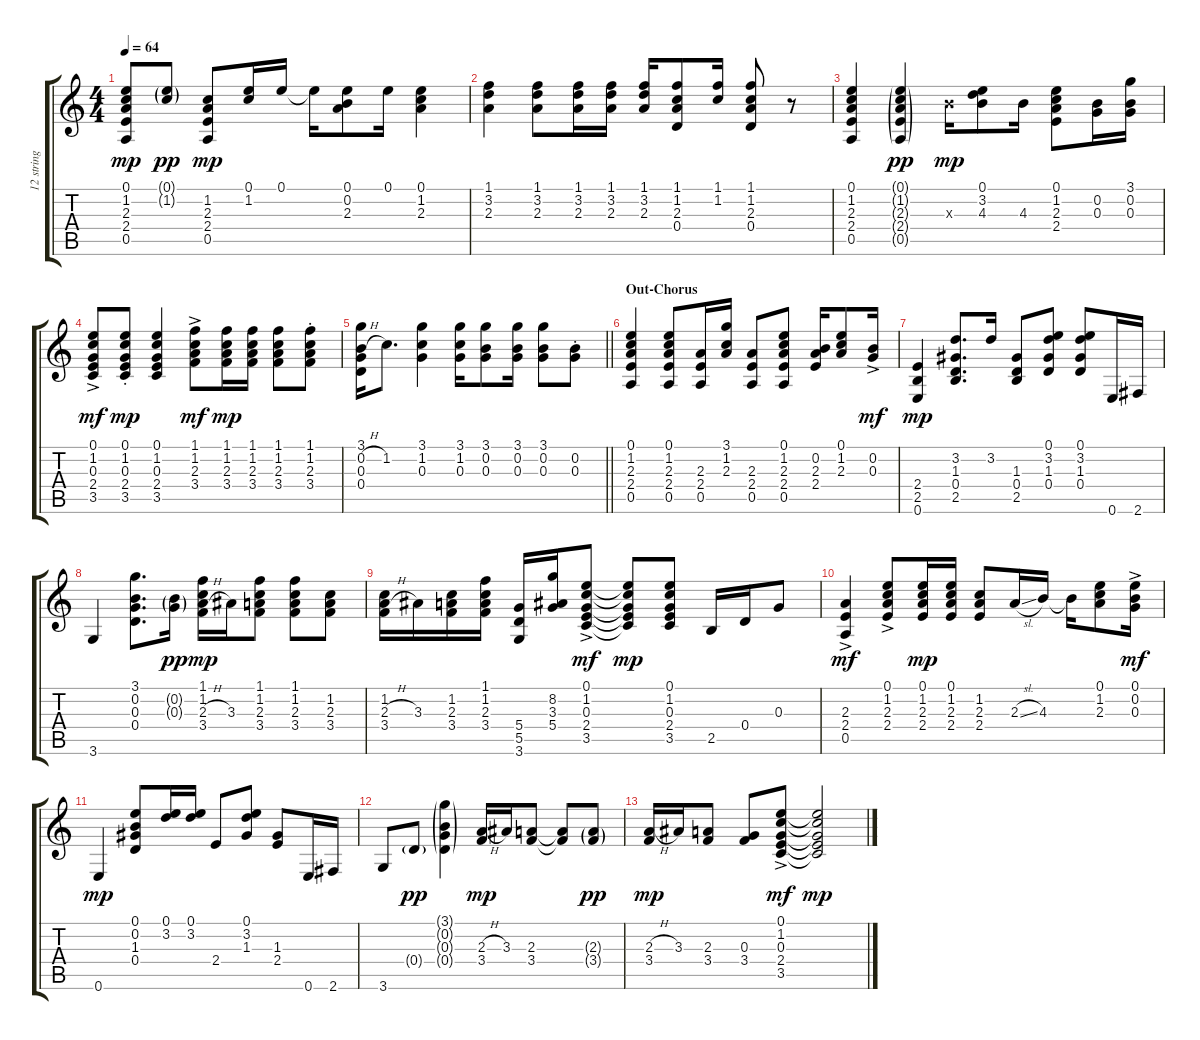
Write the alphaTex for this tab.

\track ("12 string" "12 string") {instrument acousticguitarnylon}
\staff {score tabs}
\tuning (E4 B3 G3 D3 A2 E2) {hide}
\ts (4 4)
\tempo 64
\clef g2
\ks c
(0.1 1.2 2.3 2.4 0.5).8{dy mp} (0.1{g} 1.2{g}).8{dy pp} (1.2 2.3 2.4 0.5).8{dy mp} (0.1 1.2).16 0.1.16 0.1{t}.16 (0.1 0.2 2.3).8 0.1.16 (0.1 1.2 2.3).4 |
(1.1 3.2 2.3).4 (1.1 3.2 2.3).8 (1.1 3.2 2.3).16 (1.1 3.2 2.3).16 (1.1 3.2 2.3).16 (1.1 1.2 2.3 0.4).8 (1.1 1.2).16 (1.1 1.2 2.3 0.4).8 r.8 |
(0.1 1.2 2.3 2.4 0.5).4 (0.1{g} 1.2{g} 2.3{g} 2.4{g} 0.5{g}).4{dy pp} 4.3{x}.16{dy mp} (0.1 3.2 4.3).8 4.3.16 (0.1 1.2 2.3 2.4).8 (0.2 0.3).16 (3.1 0.2 0.3).16 |
(0.1{ac} 1.2{ac} 0.3{ac} 2.4{ac} 3.5{ac}).8{dy mf} (0.1{st} 1.2{st} 0.3{st} 2.4{st} 3.5{st}).8{dy mp} (0.1 1.2 0.3 2.4 3.5).4 (1.1{ac} 1.2{ac} 2.3{ac} 3.4{ac}).8{dy mf} (1.1 1.2 2.3 3.4).16{dy mp} (1.1 1.2 2.3 3.4).16 (1.1 1.2 2.3 3.4).8 (1.1{st} 1.2{st} 2.3{st} 3.4{st}).8 |
\barLineRight lightlight
(3.1 0.2{h} 0.3 0.4).16 1.2.8{d} (3.1 1.2 0.3).4 (3.1 1.2 0.3).16 (3.1 0.2 0.3).8 (3.1 0.2 0.3).16 (3.1 0.2 0.3).8 (0.2{st} 0.3{st}).8 |
\section ("" "Out-Chorus")
(0.1 1.2 2.3 2.4 0.5).4 (0.1 1.2 2.3 2.4 0.5).8 (2.3 2.4 0.5).16 (3.1 1.2 2.3).16 (2.3 2.4 0.5).8 (0.1 1.2 2.3 2.4 0.5).8 (0.2 2.3 2.4).16 (0.1 1.2 2.3).8 (0.2{ac} 0.3{ac}).16{dy mf} |
(2.4 2.5 0.6).4{dy mp} (3.2 1.3 0.4 2.5).8{d} 3.2.16 (1.3 0.4 2.5).8 (0.1 3.2 1.3 0.4).8 (0.1 3.2 1.3 0.4).8 0.6.16 2.6.16 |
3.6.4 (3.1 0.2 0.3 0.4).8{d} (0.2{g} 0.3{g}).16{dy pp} (1.1 1.2 2.3{h} 3.4).16{dy mp} 3.3.16 (1.1 1.2 2.3 3.4).8 (1.1 1.2 2.3 3.4).8 (1.2 2.3 3.4).8 |
(1.2 2.3{h} 3.4).16 3.3.16 (1.2 2.3 3.4).16 (1.1 1.2 2.3 3.4).16 (5.4 5.5 3.6).16 (8.2 3.3 5.4).16 (0.1{ac} 1.2{ac} 0.3{ac} 2.4{ac} 3.5{ac}).8{dy mf} (0.1{t} 1.2{t} 0.3{t} 2.4{t} 3.5{t}).8{dy mp} (0.1 1.2 0.3 2.4 3.5).8 2.5.16 0.4.16 0.3.8 |
(2.3{ac} 2.4{ac} 0.5{ac}).4{dy mf} (0.1{ac} 1.2{ac} 2.3{ac} 2.4{ac}).8 (0.1 1.2 2.3 2.4).16{dy mp} (0.1 1.2 2.3 2.4).16 (1.2 2.3 2.4).8 2.3{sl}.16 4.3.16 4.3{t}.16 (0.1 1.2 2.3).8 (0.1{ac} 0.2{ac} 0.3{ac}).16{dy mf} |
0.6.4{dy mp} (0.1 0.2 1.3 0.4).8 (0.1 3.2).16 (0.1 3.2).16 2.4.8 (0.1 3.2 1.3).8 (1.3 2.4).8 0.6.16 2.6.16 |
3.6.8 0.4{g}.8{dy pp} (3.1{g} 0.2{g} 0.3{g} 0.4{g}).4 (2.3{h} 3.4).16{dy mp} 3.3.16 (2.3 3.4).8 (2.3{t} 3.4{t}).8 (2.3{g} 3.4{g}).8{dy pp} |
(2.3{h} 3.4).16{dy mp} 3.3.16 (2.3 3.4).8 (0.3 3.4).8 (0.1{ac} 1.2{ac} 0.3{ac} 2.4{ac} 3.5{ac}).8{dy mf} (0.1{t} 1.2{t} 0.3{t} 2.4{t} 3.5{t}).2{dy mp}
